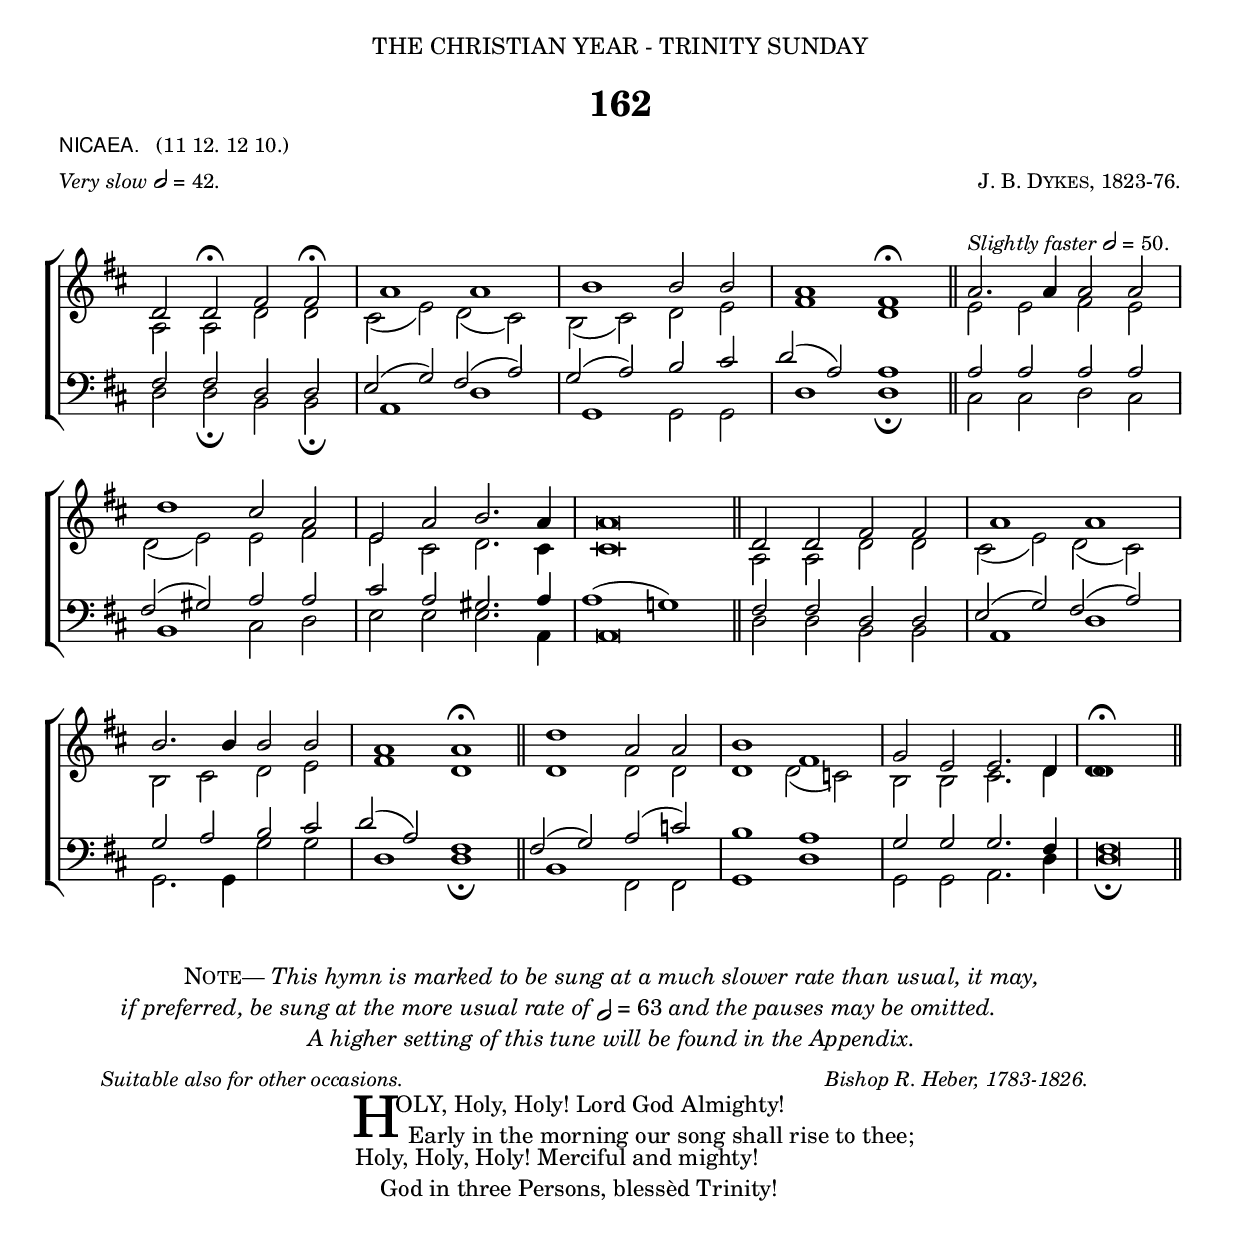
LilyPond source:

%%%% 262.png
%%%% Hymn 162. Nicaea. Holy, Holy, Holy! Lord God Almighty!
%%%% Rev 1.

\version "2.10"

\header {
  dedication = \markup {  \center-align { "THE CHRISTIAN YEAR - TRINITY SUNDAY"
	\hspace #0.1 }}	
	
	title = "162"   
  
  poet = \markup { \small {  \line { \sans { "NICAEA."} \hspace #1 \roman {"(11 12. 12 10.)"}} }}
  
  %meter = \markup { \small { \italic {Very slow} \fontsize #-5 \general-align #Y #DOWN \note #"2" #1 = 42. } }
  
   meter = \markup { \small { \italic {Very slow} \general-align #Y #DOWN \note #"2" #0.5 = 42. } }
  
  
  arranger = \markup { \small \smallCaps "J. B. Dykes, 1823-76." }
  
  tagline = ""
}

%%%%%%%%%%%%%%%%%%%%%%%%%%% Macros

%%% prints a breve notehead comprising a left side vertical bar then a semibreve.  This is used in conjunction with
%%% rightbreve to produce a partially merged pair of breves as found in the last measure (soprano and alto) of this piece. 
%%% If regular breve symbols are used and merged, the left bar of the breve on the right side (alto) would overlap and cut through 
%%% the notehead of the breve on the left side (soprano).
%%% This macro works by replacing the glyph of a printed out by a regular breve. E.g. \leftbreve g\breve to print a G breve with only the left hand bar.

leftbreve =  { \once \override Voice.NoteHead #'stencil = #ly:text-interface::print 
               \once \override Voice.NoteHead #'text =  
	       \markup { \hspace #-0.8 \filled-box #'(0 . 0.2) #'(-0.5 . 0.5 ) #0 \hspace #-1.3 \musicglyph #"noteheads.s0" } 
}

%%% rightbreve prints a breve notehead comprising a semibreve then a vertical bar on the right side.  

rightbreve =  { \once \override Voice.NoteHead #'stencil = #ly:text-interface::print 
                \once \override Voice.NoteHead #'text =  
		\markup { \hspace #-0.8 \musicglyph #"noteheads.s0" \hspace #-1.3 \filled-box #'(0 . 0.2) #'(-0.5 . 0.5 ) #0  } 
}

%%% merge. Macro to pull note slightly leftwards.  Used to produce those partially merged wholenotes 

merge = \once \override NoteColumn #'force-hshift = #-0.05		  

%%generates the breathmarks
breathmark = {	
	      \override Score.RehearsalMark #'break-visibility = #begin-of-line-invisible 
	      \override Score.RehearsalMark #'Y-offset = #'4.0 
	      \override Score.RehearsalMark #'X-offset = #'-0.5
	      \mark \markup { \fontsize #4 ","}
}	      
	      
%% Used to pull a note left. Used when a slurred note pair straddles a longer note above when notecolumn force-hshift does not work 		 
straddle =  { \once \override Score.SeparationItem #'padding = #2
              \once \override NoteHead #'X-offset = #-1.2
              \once \override Stem #'X-offset = #-1.2 }

%% Used to pull an upstem note left. Used when a slurred note pair straddles a longer note below and when notecolumn force-hshift does not work 
topstraddle = { \once \override Score.SeparationItem #'padding = #2
              \once \override NoteHead #'X-offset = #-1.5 
              \once \override Stem #'X-offset = #-0.2 }	      
	      
%%%%%%%%%%%%%%%%%%%%%%%%%%% End of macro definitions

%%% SATB voices

global = {
  \time 4/2
  \key d \major
  \set Staff.midiInstrument = "church organ"
}

soprano = \relative c' { 
  \override Score.MetronomeMark #'transparent = ##t 	
  \tempo 2=46 d2 d2 ^\fermata  fis2 fis2 ^\fermata | a1 a1 | b1 b2 b2 | a1 fis1 ^\fermata \bar "||" 
  \tempo 2=50 a2. ^\markup { \small { \italic "Slightly faster" \general-align #Y #DOWN \note #"2" #0.5 = 50.}} a4 a2 a2 | \break
  d1 cis2 a2 | e2 a2 b2. a4 | a\breve \bar "||" d,2 d2 fis2 fis2 | a1 a1 | \break
  b2. b4 b2 b2 | a1 a1 ^\fermata \bar "||" d1 a2 a2 | b1 fis1 | g2 e2 e2. d4 | \leftbreve d\breve ^\fermata \bar "||"
} 
   
alto = \relative c' {  
  a2 a2 d2 d2 | \straddle cis2( e2) \straddle d2( cis2) | \straddle b2( cis2) d2 e2 | fis1 d1 \bar "||" e2 e2 fis2 e2 |
  \straddle d2( e2) e2 fis2 | e2 cis2 d2. cis4 | cis\breve \bar "||" a2 a2 d2 d2 | \straddle cis2( e2) \straddle d2( cis2) |
  b2 cis2 d2 e2 | fis1 d1 \bar "||" d1 d2 d2 | d1 \straddle d2( c2) | b2 b2 cis2. d4 | \merge \rightbreve d\breve \bar "||"
}

tenor = \relative c {\clef bass 
  fis2 fis2 d2 d2 | \topstraddle e2( g2) \topstraddle fis2( a2) | \topstraddle g2( a2) b2 cis2 | \topstraddle d2( a2) a1 \bar "||" a2 a2 a2 a2 |
  \topstraddle fis2( gis2) a2 a2 | cis2 a2 gis2. a4 | \topstraddle a1( g!1) \bar "||" fis2 fis2 d2 d2 | \topstraddle e2( g2) \topstraddle fis2( a2) |
  g2 a2 b2 cis2 | \topstraddle d2( a2) fis1 \bar "||" \topstraddle fis2( g2) a2( c2) | b1 a1 | g2 g2 g2. fis4 | fis\breve \bar "||"
}

bass = \relative c {\clef bass 
  d2 d2 _\fermata b2 b2 _\fermata | a1 d1 | g,1 g2 g2 | d'1 d1 _\fermata \bar "||" cis2 cis2 d2 cis2 |
  b1 cis2 d2 | e2 e2 e2. a,4 | a\breve \bar "||" d2 d2 b2 b2 | a1 d1 |
  g,2. g4 g'2 g2 | d1 d1 _\fermata \bar "||" b1 fis2 fis2 | g1 d'1 | g,2 g2 a2. d4 | d\breve _\fermata \bar "||"
}


#(ly:set-option 'point-and-click #f)

\paper {
  #(set-paper-size "a4")
%  annotate-spacing = ##t
  print-page-number = ##f
  ragged-last-bottom = ##t
  ragged-bottom = ##t
}

\book{

%%% Score block	

\score{
\new ChoirStaff	
<<
	\context Staff = upper << 
	\context Voice = sopranos { \voiceOne \global \soprano }
	\context Voice = altos    { \voiceTwo \global \alto }
	                      >>
	\context Staff = lower <<
	\context Voice = tenors { \voiceOne \global \tenor }
	\context Voice = basses { \voiceTwo \global \bass }
			        >>
>>
\layout {
		indent=0
		\context { \Score \remove "Bar_number_engraver" }
		\context { \Staff \remove "Time_signature_engraver" }
		\context { \Score \remove "Mark_engraver"  }
                \context { \Staff \consists "Mark_engraver"  }
	} %% close layout

\midi { }      
  	
} %%% score bracket

%%% Hymn notes markup

\markup { \hspace #6 \column { 
	       \line { \hspace #6 \smallCaps "Note" \hspace #-1.2 ".—" \italic "This hymn is marked to be sung at a much slower rate than usual, it may," }
	       \line { \italic "if preferred, be sung at the more usual rate of" \note #"2" #0.5 "= 63" \italic "and the pauses may be omitted." }
	       \line { \hspace #18 \italic "A higher setting of this tune will be found in the Appendix." }
}}   
	       
\markup { "        " } %%% force some blank space.

\markup { "        " } %%% force some blank space.

%%% Lyric attributions and titles

\markup { \small { \hspace #4 \italic "Suitable also for other occasions." \hspace #40 \italic "Bishop R. Heber, 1783-1826." }}


%%% Lyrics

\markup { \hspace #26 %%add space as necc. to center the column
          \column { %% super column of everything
	              \column { %%stanza 1 is a column of 2 lines  
	                  \line { \hspace #2.2 \column { \lower #2.4 \fontsize #8 "H" }   %%Drop Cap goes here
				  \hspace #-1.0    %% adjust this if other letters are too far from Drop Cap
				  \column  { \raise #0.0 "OLY, Holy, Holy! Lord God Almighty!"
			                               "  Early in the morning our song shall rise to thee;" } }          
	                  \line {  \hspace #2.5  %%adjust hspace until this line left edge is flush with Drop Cap
				   \lower  #1.56  %%adjust this until the line spacing looks right
				   \column {   
					   "Holy, Holy, Holy! Merciful and mighty!"
					   "    God in three Persons, blessèd Trinity!"
			  		}}
		      } %%% end verse 1			
	  } %%% end supercolumn
} %%% end markup	  
       
       
%%fake score block to occupy space and force a pagebreak.  Can't think of a better way of doing this.
\score{
	{s4 }
\header { breakbefore = ##f piece = ##f opus = ##f tagline = ##f }
\layout{	
	\context { \Staff
		\remove Time_signature_engraver
		\remove Key_engraver
		\remove Clef_engraver
		\remove Staff_symbol_engraver
}}}

%%% Second page
%%% continuation of  lyrics

\markup { \hspace #26   %%add space as necc. to center the column  
		\column { 
			\hspace #1  % adds vertical spacing between verses  
           		\line { "2  "
			   \column {	     
				   "Holy, Holy, Holy! all the Saints adore thee,"
				   "    Casting down their golden crowns around the glassy sea;"
				   "Cherubim and Seraphim falling down before thee,"
				   "    Which wert, and art, and evermore shalt be."
				   "                " %%% adds vertical spacing between verses
			}}
           		\line { "3  "
			   \column {	     
				   "Holy, Holy, Holy! though the darkness hide thee,"
				   "    Though the eye of sinful man thy glory may not see,"
				   "Only thou art holy, there is none beside thee"
				   "    Perfect in power, in love, and purity."
				   "                " %%% adds vertical spacing between verses
			}}
           		\line { \hspace #-10.2 \italic "Unison.  " "4. "
			   \column {	     
				   "Holy, Holy, Holy! Lord God Almighty!"
				   "    All thy works shall praise thy name, in earth, and sky, and sea;"
				   "Holy, Holy, Holy! Merciful and mighty!"
				   "    God in three Persons, blessèd Trinity!     Amen."
			}}
	  }
} %%% lyric markup bracket


%%% Amen score block
\score{
  \new ChoirStaff
   <<
        \context Staff = upper \with { fontSize = #-3  \override StaffSymbol #'staff-space = #(magstep -2) }  
	                      << 
	\context Voice = "sopranos" { \relative c' { \clef treble \global \voiceOne d1 d1 \bar "||" }}
	\context Voice = "altos"    { \relative c' {  \clef treble \global \voiceTwo b1 a1 \bar "||" }}
	                      >>
			      
	\context Lyrics \lyricsto "altos" { \override LyricText #'font-size = #-1 A -- men. }
	
	\context Staff = lower \with { fontSize = #-3  \override StaffSymbol #'staff-space = #(magstep -2) }  
	                       <<
	\context Voice = "tenors" { \relative c { \clef bass \global \voiceThree g'1 fis1 \bar "||" }}
	\context Voice = "basses" { \relative c { \clef bass \global \voiceFour  g1 d'1 \bar "||" }}
			        >> 
  >>			      
\header { breakbefore = ##f piece = " " opus = " " }
\layout { 
	\context { \Score timing = ##f }
	ragged-right = ##t
	indent = 15\cm
	\context { \Staff \remove Time_signature_engraver }

       }

\midi { \context { \Score tempoWholesPerMinute = #(ly:make-moment 42 2) }}  %%Amen midi       
       
}  


} %%% book bracket
